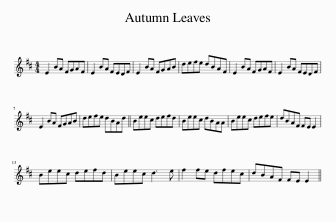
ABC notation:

X:1
L:1/8
M:4/4
I:linebreak $
K:D
V:1 treble
V:1
 E2 BA FGAF | E2 BA FEDF | E2 BA FGAB | defe dBAF | E2 BA FGAF | %5
 E2 BA FEDF |$ E2 BA FGAB | defe dBAd || Beec defd | Beec dBAA | %10
 Beec defe | dBAF FE E2 |$ Beec defd | Beec d3 e | f2 fe dfec | %15
 dBAF FE E2 || %16
